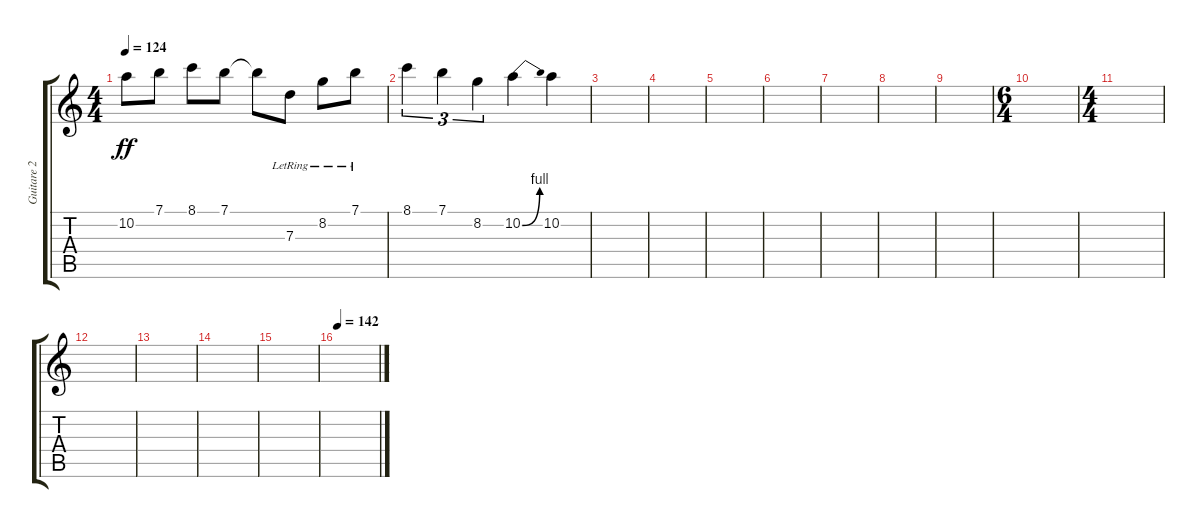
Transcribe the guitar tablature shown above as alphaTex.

\track ("Guitare 2" "Guitare 2") {instrument distortionguitar}
\staff {score tabs}
\tuning (E4 B3 G3 D3 A2 E2) {hide}
\ts (4 4)
\tempo 124
\clef g2
\ks c
10.2.8{dy ff} 7.1.8 8.1.8 7.1.8 7.1{t}.8 7.3{lr}.8 8.2{lr}.8 7.1{lr}.8 |
8.1.4{tu (3 2)} 7.1.4{tu (3 2)} 8.2.4{tu (3 2)} 10.2{be (bend 0 0 60 4)}.4 10.2.4 |
|
|
|
|
|
|
|
\ts (6 4)
|
\ts (4 4)
|
|
|
|
|
\tempo 142
